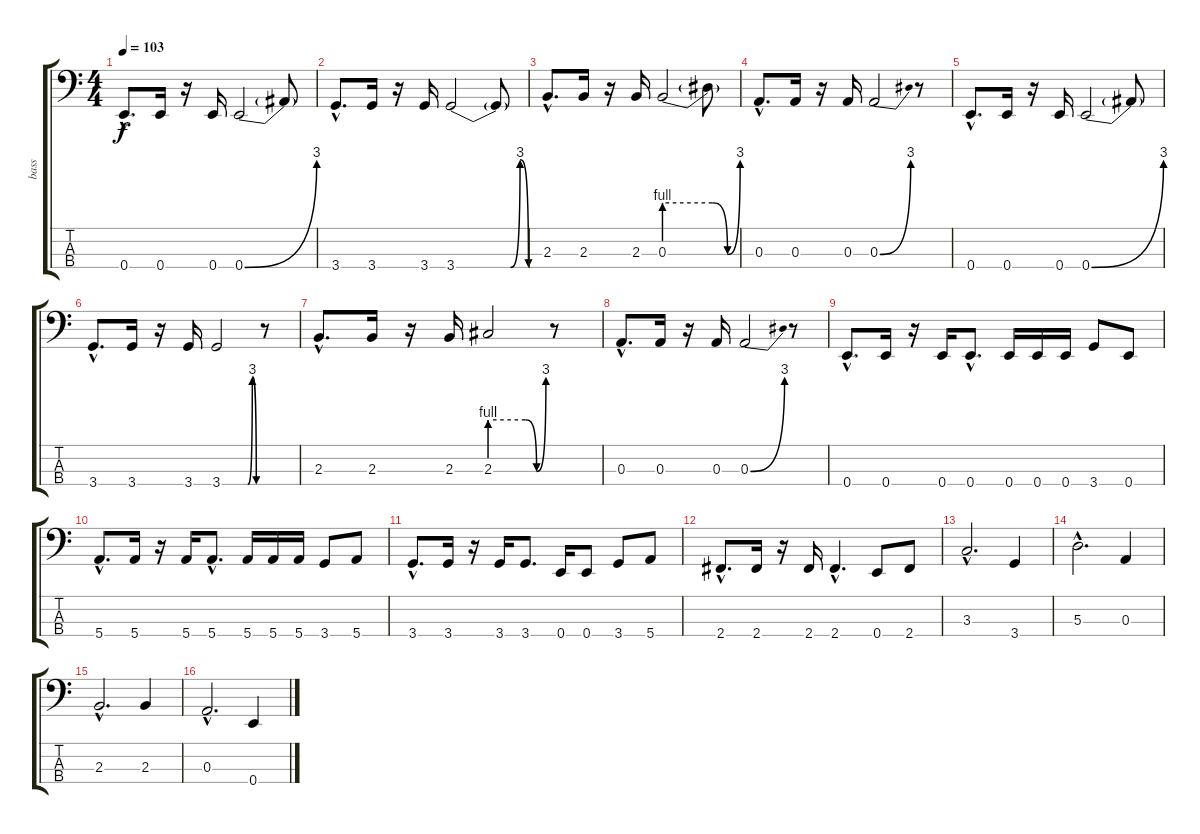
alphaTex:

\track ("bass" "bass") {instrument electricbasspick}
\staff {score tabs}
\tuning (G2 D2 A1 E1) {hide}
\ts (4 4)
\tempo 103
\clef f4
\ks c
0.4{hac}.8{d dy f volume 13} 0.4.16 r.16 0.4.16 0.4{be (bend 0 0 60 12)}.2 0.4{t}.8 |
3.4{hac}.8{d} 3.4.16 r.16 3.4.16 3.4{be (custom 0 0 45 0 53 12 60 0)}.2 3.4{t}.8 |
2.3{hac}.8{d} 2.3.16 r.16 2.3.16 0.3{be (custom 0 4 38 4 50 0 60 12)}.2 0.3{t}.8 |
0.3{hac}.8{d} 0.3.16 r.16 0.3.16 0.3{be (bend 0 0 60 12)}.2 r.8 |
0.4{hac}.8{d} 0.4.16 r.16 0.4.16 0.4{be (bend 0 0 60 12)}.2 0.4{t}.8 |
3.4{hac}.8{d} 3.4.16 r.16 3.4.16 3.4{be (custom 0 0 45 0 53 12 60 0)}.2 r.8 |
2.3{hac}.8{d} 2.3.16 r.16 2.3.16 2.3{be (custom 0 4 38 4 50 0 60 12)}.2 r.8 |
0.3{hac}.8{d} 0.3.16 r.16 0.3.16 0.3{be (bend 0 0 60 12)}.2 r.8 |
0.4{hac}.8{d} 0.4.16 r.16 0.4.16 0.4{hac}.8{d} 0.4.16 0.4.16 0.4.16 3.4.8 0.4.8 |
5.4{hac}.8{d} 5.4.16 r.16 5.4.16 5.4{hac}.8{d} 5.4.16 5.4.16 5.4.16 3.4.8 5.4.8 |
3.4{hac}.8{d} 3.4.16 r.16 3.4.16 3.4.8{d} 0.4.16 0.4.8 3.4.8 5.4.8 |
2.4{hac}.8{d} 2.4.16 r.16 2.4.16 2.4{hac}.4{d} 0.4.8 2.4.8 |
3.3{hac}.2{d volume 16 instrument fretlessbass} 3.4.4 |
5.3{hac}.2{d} 0.3.4 |
2.3{hac}.2{d} 2.3.4 |
0.3{hac}.2{d} 0.4.4
